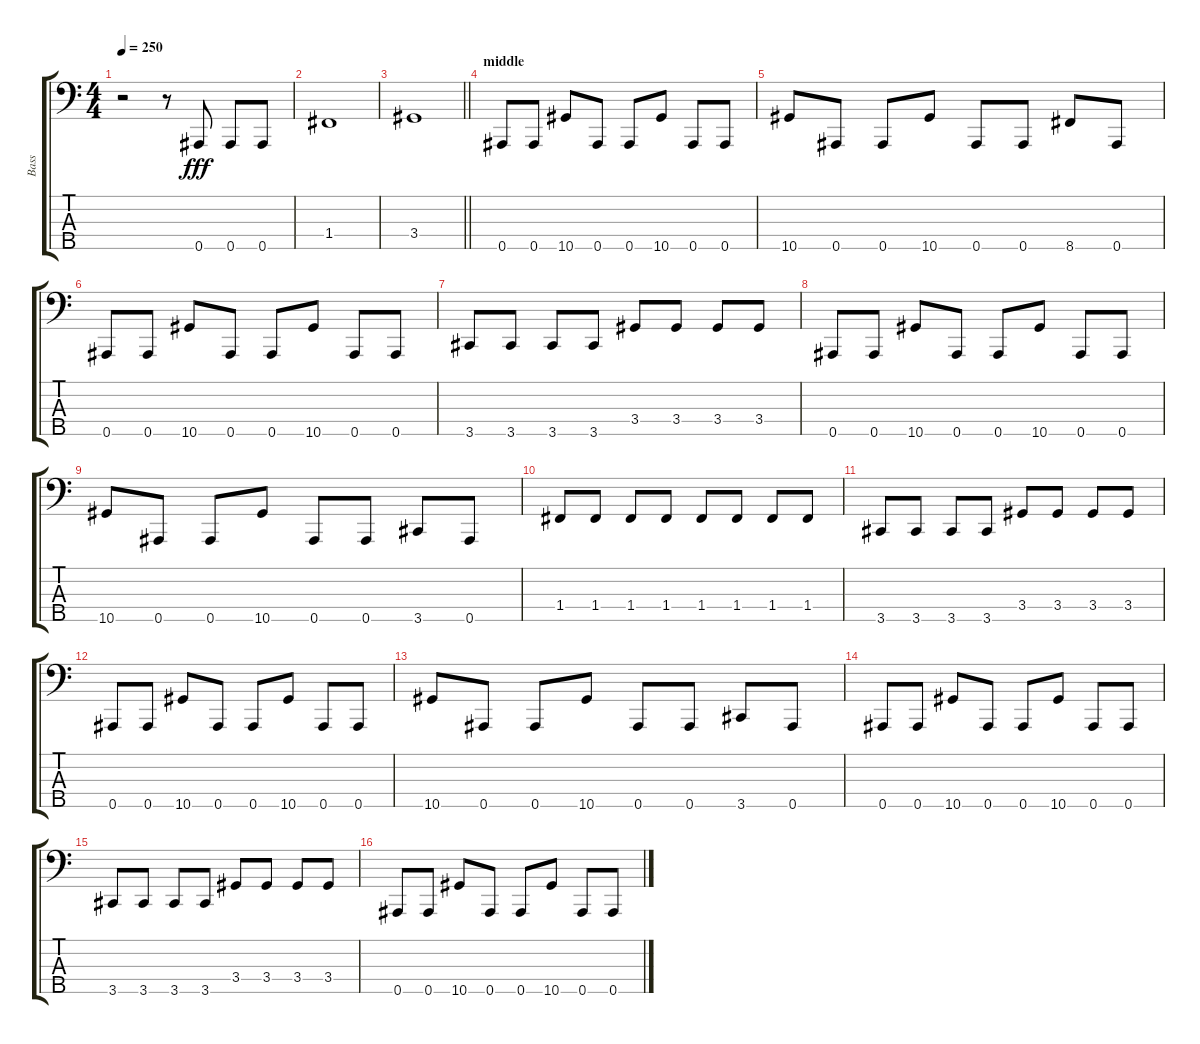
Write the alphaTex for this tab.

\track ("Bass" "Bass") {instrument electricbassfinger}
\staff {score tabs}
\tuning (Ab2 Eb2 Bb1 F1 Bb0) {hide}
\ts (4 4)
\tempo 250
\clef f4
\ks c
r.2{dy fff} r.8 0.5.8 0.5.8 0.5.8 |
1.4.1 |
\barLineRight lightlight
3.4.1 |
\section ("" "middle")
0.5.8 0.5.8 10.5.8 0.5.8 0.5.8 10.5.8 0.5.8 0.5.8 |
10.5.8 0.5.8 0.5.8 10.5.8 0.5.8 0.5.8 8.5.8 0.5.8 |
0.5.8 0.5.8 10.5.8 0.5.8 0.5.8 10.5.8 0.5.8 0.5.8 |
3.5.8 3.5.8 3.5.8 3.5.8 3.4.8 3.4.8 3.4.8 3.4.8 |
0.5.8 0.5.8 10.5.8 0.5.8 0.5.8 10.5.8 0.5.8 0.5.8 |
10.5.8 0.5.8 0.5.8 10.5.8 0.5.8 0.5.8 3.5.8 0.5.8 |
1.4.8 1.4.8 1.4.8 1.4.8 1.4.8 1.4.8 1.4.8 1.4.8 |
3.5.8 3.5.8 3.5.8 3.5.8 3.4.8 3.4.8 3.4.8 3.4.8 |
0.5.8 0.5.8 10.5.8 0.5.8 0.5.8 10.5.8 0.5.8 0.5.8 |
10.5.8 0.5.8 0.5.8 10.5.8 0.5.8 0.5.8 3.5.8 0.5.8 |
0.5.8 0.5.8 10.5.8 0.5.8 0.5.8 10.5.8 0.5.8 0.5.8 |
3.5.8 3.5.8 3.5.8 3.5.8 3.4.8 3.4.8 3.4.8 3.4.8 |
0.5.8 0.5.8 10.5.8 0.5.8 0.5.8 10.5.8 0.5.8 0.5.8
